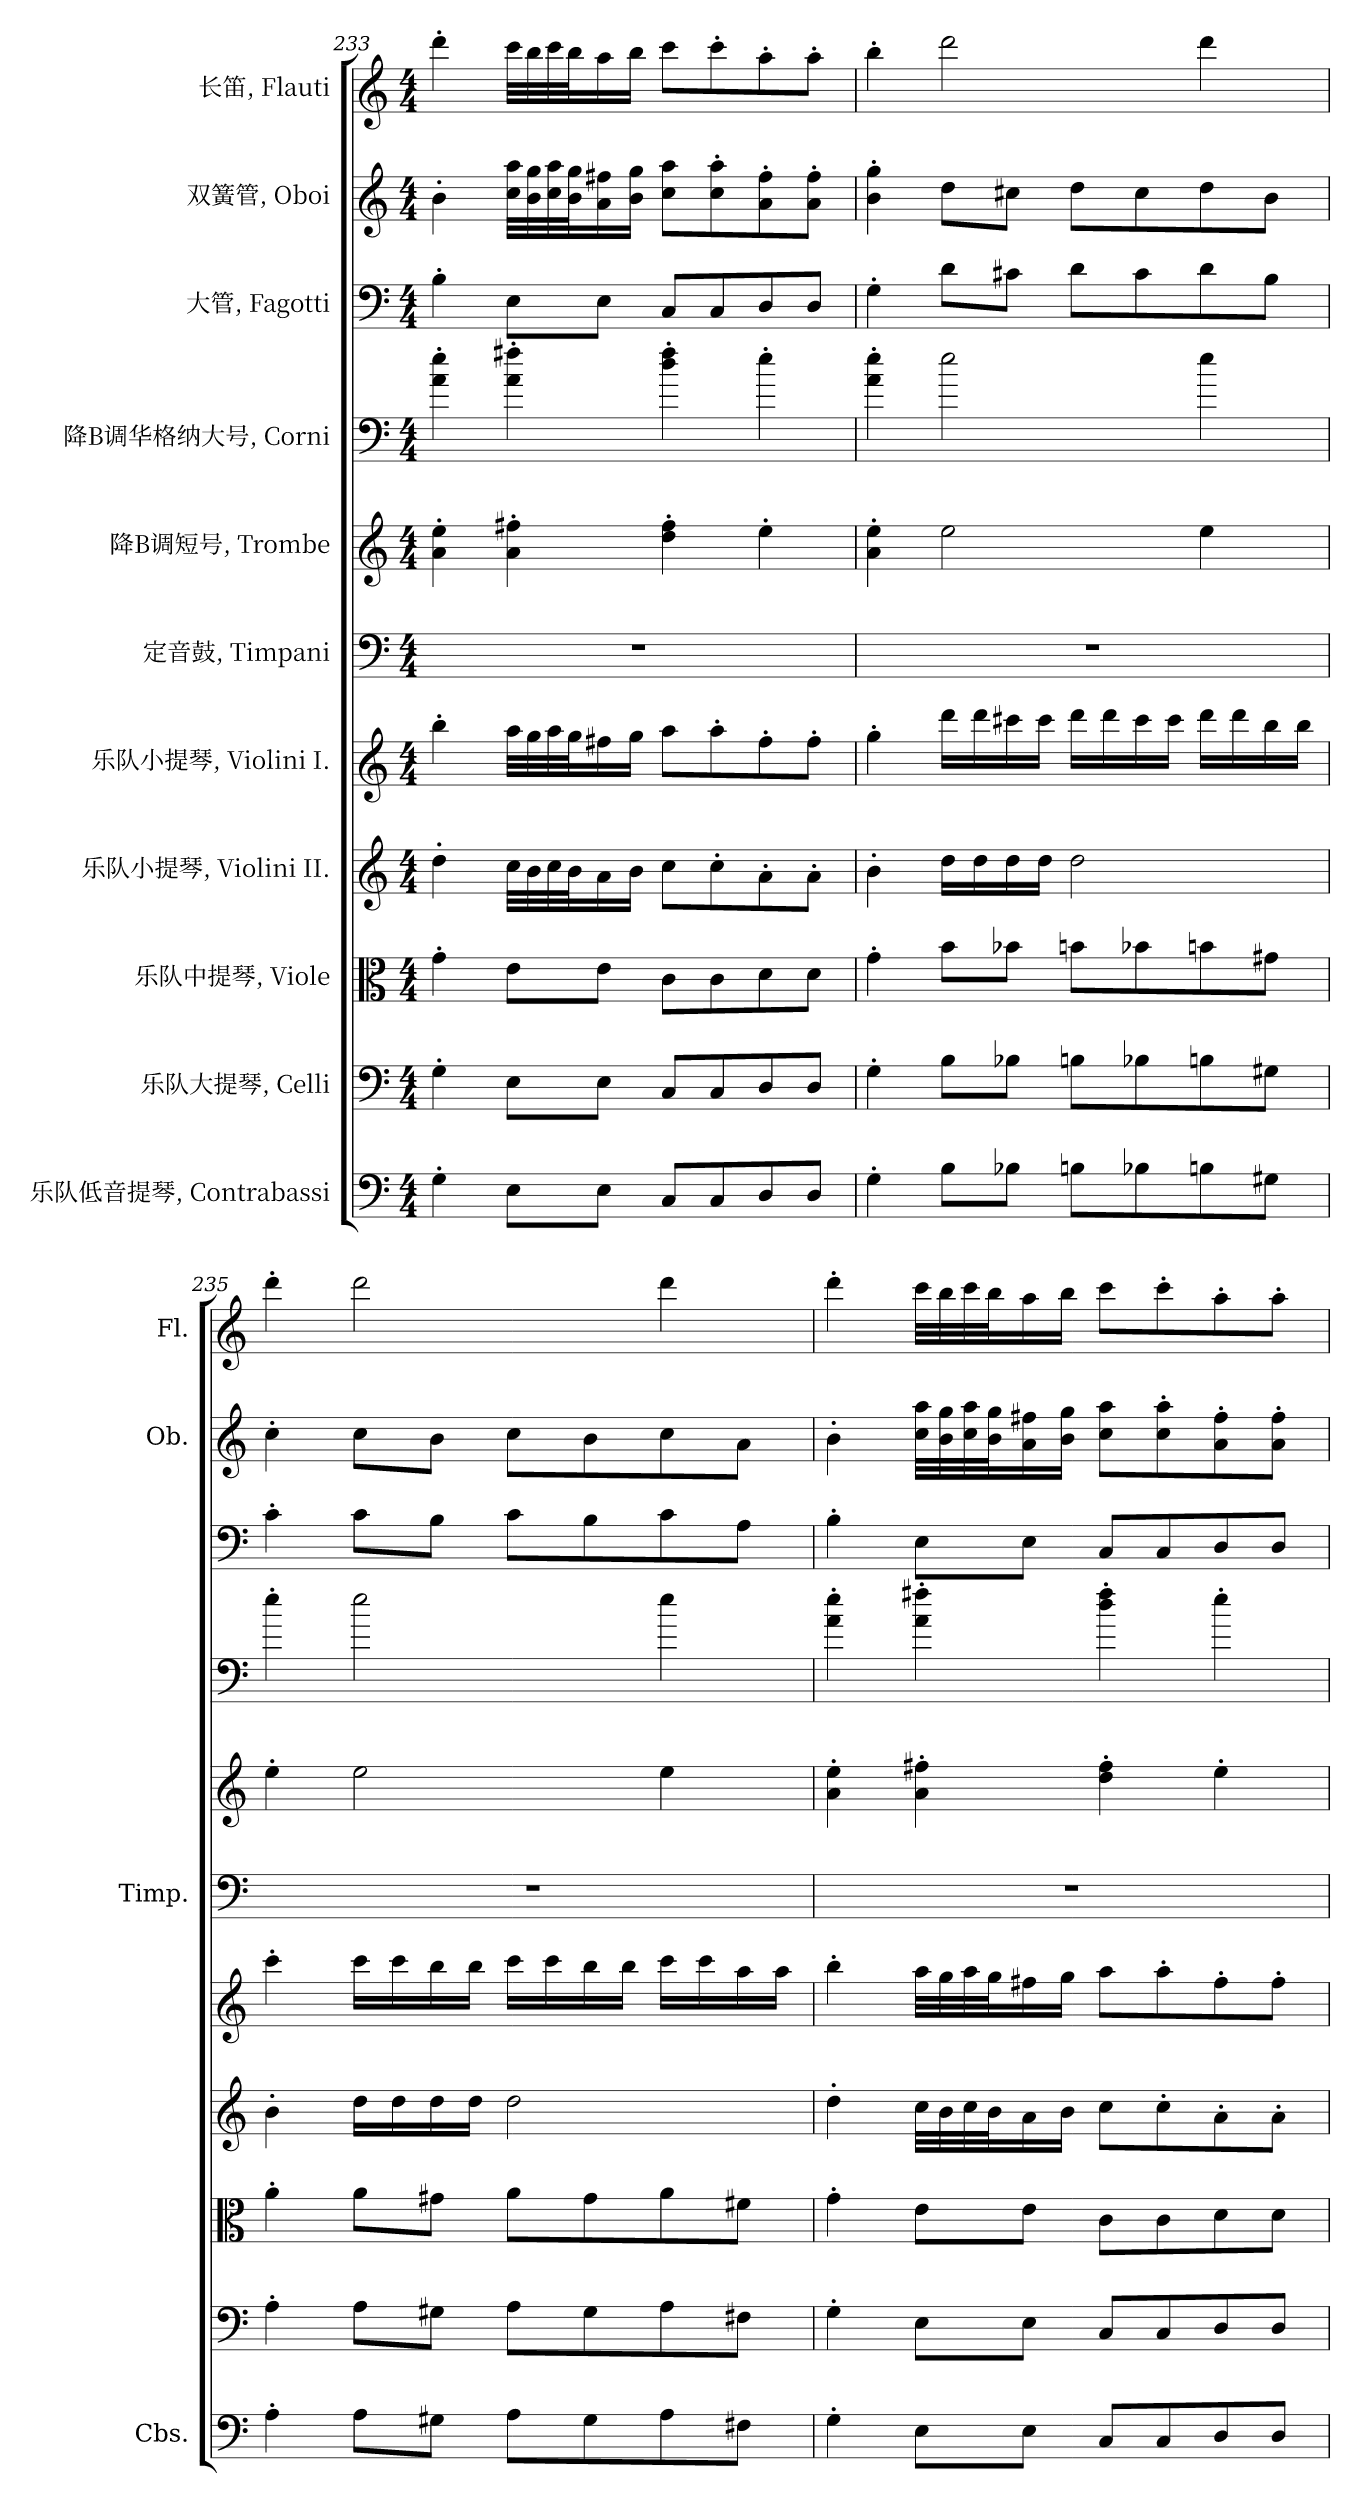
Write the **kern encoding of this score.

**kern	**kern	**kern	**kern	**kern	**kern	**kern	**kern	**kern	**kern	**kern
*part11	*part10	*part9	*part8	*part7	*part6	*part5	*part4	*part3	*part2	*part1
*staff11	*staff10	*staff9	*staff8	*staff7	*staff6	*staff5	*staff4	*staff3	*staff2	*staff1
*I"乐队低音提琴, Contrabassi	*I"乐队大提琴, Celli	*I"乐队中提琴, Viole	*I"乐队小提琴, Violini II.	*I"乐队小提琴, Violini I.	*I"定音鼓, Timpani	*I"降B调短号, Trombe	*I"降B调华格纳大号, Corni	*I"大管, Fagotti	*I"双簧管, Oboi	*I"长笛, Flauti
*I'Cbs.	*	*	*	*	*I'Timp.	*	*	*	*I'Ob.	*I'Fl.
*clefF4	*clefF4	*clefC3	*clefG2	*clefG2	*clefF4	*clefG2	*clefF4	*clefF4	*clefG2	*clefG2
*ITrd7c12	*	*	*	*	*	*ITrd1c2	*ITrd1c2	*	*	*
*k[]	*k[]	*k[]	*k[]	*k[]	*k[]	*k[b-e-]	*k[b-e-]	*k[]	*k[]	*k[]
*M4/4	*M4/4	*M4/4	*M4/4	*M4/4	*M4/4	*M4/4	*M4/4	*M4/4	*M4/4	*M4/4
=233	=233	=233	=233	=233	=233	=233	=233	=233	=233	=233
4GG'\	4G'\	4g'\	4dd'\	4bb'\	1r	4g\' 4dd\'	4g\' 4dd\'	4B'\	4b'\	4ddd'\
8EE\L	8E\L	8e\L	32cc\LLL	32aa\LLL	.	4g\' 4een\'	4g\' 4een\'	8E\L	32cc\ 32aa\LLL	32ccc\LLL
.	.	.	32b\	32gg\	.	.	.	.	32b\ 32gg\	32bb\
.	.	.	32cc\	32aa\	.	.	.	.	32cc\ 32aa\	32ccc\
.	.	.	32b\J	32gg\J	.	.	.	.	32b\ 32gg\J	32bb\J
8EE\J	8E\J	8e\J	16a\	16ff#X\	.	.	.	8E\J	16a\ 16ff#X\	16aa\
.	.	.	16b\JJ	16gg\JJ	.	.	.	.	16b\ 16gg\JJ	16bb\JJ
8CC/L	8C/L	8c\L	8cc\L	8aa\L	.	4cc\' 4ee\'	4cc\' 4ee\'	8C/L	8cc\ 8aa\L	8ccc\L
8CC/	8C/	8c\	8cc'\	8aa'\	.	.	.	8C/	8cc\' 8aa\'	8ccc'\
8DD/	8D/	8d\	8a'\	8ff#'\	.	4dd'\	4dd'\	8D/	8a\' 8ff#\'	8aa'\
8DD/J	8D/J	8d\J	8a'\J	8ff#'\J	.	.	.	8D/J	8a\' 8ff#\'J	8aa'\J
!!LO:PB:g=z
=234	=234	=234	=234	=234	=234	=234	=234	=234	=234	=234
4GG'\	4G'\	4g'\	4b'\	4gg'\	1r	4g\' 4dd\'	4g\' 4dd\'	4G'\	4b\' 4gg\'	4bb'\
8BB\L	8B\L	8b\L	16dd\LL	16ddd\LL	.	2dd\	2dd\	8d\L	8dd\L	2ddd\
.	.	.	16dd\	16ddd\	.	.	.	.	.	.
8BB-X\J	8B-X\J	8b-X\J	16dd\	16ccc#X\	.	.	.	8c#X\J	8cc#X\J	.
.	.	.	16dd\JJ	16ccc#\JJ	.	.	.	.	.	.
8BBn\L	8Bn\L	8bn\L	2dd\	16ddd\LL	.	.	.	8d\L	8dd\L	.
.	.	.	.	16ddd\	.	.	.	.	.	.
8BB-X\	8B-X\	8b-X\	.	16ccc#\	.	.	.	8c#\	8cc#\	.
.	.	.	.	16ccc#\JJ	.	.	.	.	.	.
8BBn\	8Bn\	8bn\	.	16ddd\LL	.	4dd\	4dd\	8d\	8dd\	4ddd\
.	.	.	.	16ddd\	.	.	.	.	.	.
8GG#X\J	8G#X\J	8g#X\J	.	16bb\	.	.	.	8B\J	8b\J	.
.	.	.	.	16bb\JJ	.	.	.	.	.	.
=235	=235	=235	=235	=235	=235	=235	=235	=235	=235	=235
4AA'\	4A'\	4a'\	4b'\	4ccc'\	1r	4dd'\	4dd'\	4c'\	4cc'\	4ddd'\
8AA\L	8A\L	8a\L	16dd\LL	16ccc\LL	.	2dd\	2dd\	8c\L	8cc\L	2ddd\
.	.	.	16dd\	16ccc\	.	.	.	.	.	.
8GG#X\J	8G#X\J	8g#X\J	16dd\	16bb\	.	.	.	8B\J	8b\J	.
.	.	.	16dd\JJ	16bb\JJ	.	.	.	.	.	.
8AA\L	8A\L	8a\L	2dd\	16ccc\LL	.	.	.	8c\L	8cc\L	.
.	.	.	.	16ccc\	.	.	.	.	.	.
8GG#\	8G#\	8g#\	.	16bb\	.	.	.	8B\	8b\	.
.	.	.	.	16bb\JJ	.	.	.	.	.	.
8AA\	8A\	8a\	.	16ccc\LL	.	4dd\	4dd\	8c\	8cc\	4ddd\
.	.	.	.	16ccc\	.	.	.	.	.	.
8FF#X\J	8F#X\J	8f#X\J	.	16aa\	.	.	.	8A\J	8a\J	.
.	.	.	.	16aa\JJ	.	.	.	.	.	.
!!LO:PB:g=z
=236	=236	=236	=236	=236	=236	=236	=236	=236	=236	=236
4GG'\	4G'\	4g'\	4dd'\	4bb'\	1r	4g\' 4dd\'	4g\' 4dd\'	4B'\	4b'\	4ddd'\
8EE\L	8E\L	8e\L	32cc\LLL	32aa\LLL	.	4g\' 4een\'	4g\' 4een\'	8E\L	32cc\ 32aa\LLL	32ccc\LLL
.	.	.	32b\	32gg\	.	.	.	.	32b\ 32gg\	32bb\
.	.	.	32cc\	32aa\	.	.	.	.	32cc\ 32aa\	32ccc\
.	.	.	32b\J	32gg\J	.	.	.	.	32b\ 32gg\J	32bb\J
8EE\J	8E\J	8e\J	16a\	16ff#X\	.	.	.	8E\J	16a\ 16ff#X\	16aa\
.	.	.	16b\JJ	16gg\JJ	.	.	.	.	16b\ 16gg\JJ	16bb\JJ
8CC/L	8C/L	8c\L	8cc\L	8aa\L	.	4cc\' 4ee\'	4cc\' 4ee\'	8C/L	8cc\ 8aa\L	8ccc\L
8CC/	8C/	8c\	8cc'\	8aa'\	.	.	.	8C/	8cc\' 8aa\'	8ccc'\
8DD/	8D/	8d\	8a'\	8ff#'\	.	4dd'\	4dd'\	8D/	8a\' 8ff#\'	8aa'\
8DD/J	8D/J	8d\J	8a'\J	8ff#'\J	.	.	.	8D/J	8a\' 8ff#\'J	8aa'\J
=	=	=	=	=	=	=	=	=	=	=
*-	*-	*-	*-	*-	*-	*-	*-	*-	*-	*-
